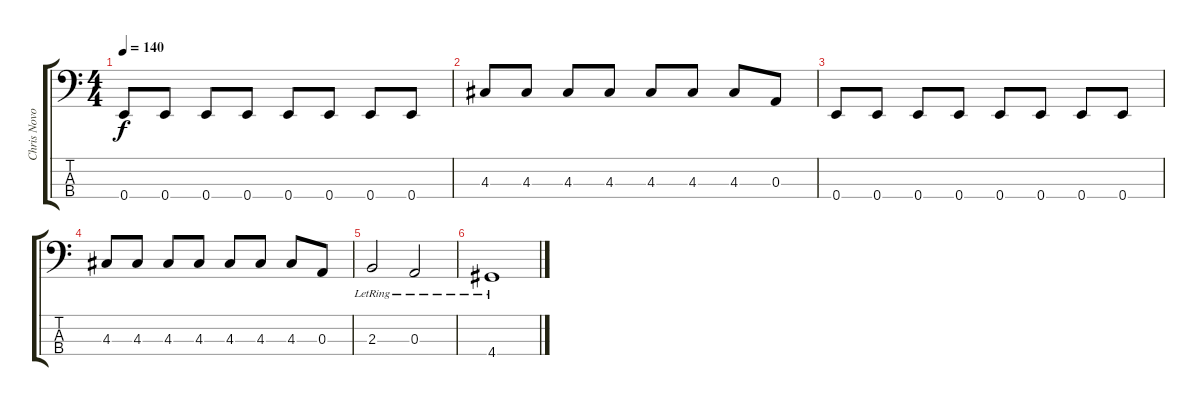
\track ("Chris Novoselic" "Chris Novo") {instrument electricbasspick}
\staff {score tabs}
\tuning (G2 D2 A1 E1) {hide}
\ts (4 4)
\tempo 140
\clef f4
\ks c
0.4.8{dy f} 0.4.8 0.4.8 0.4.8 0.4.8 0.4.8 0.4.8 0.4.8 |
4.3.8 4.3.8 4.3.8 4.3.8 4.3.8 4.3.8 4.3.8 0.3.8 |
0.4.8 0.4.8 0.4.8 0.4.8 0.4.8 0.4.8 0.4.8 0.4.8 |
4.3.8 4.3.8 4.3.8 4.3.8 4.3.8 4.3.8 4.3.8 0.3.8 |
2.3{lr}.2 0.3{lr}.2 |
4.4{lr}.1
